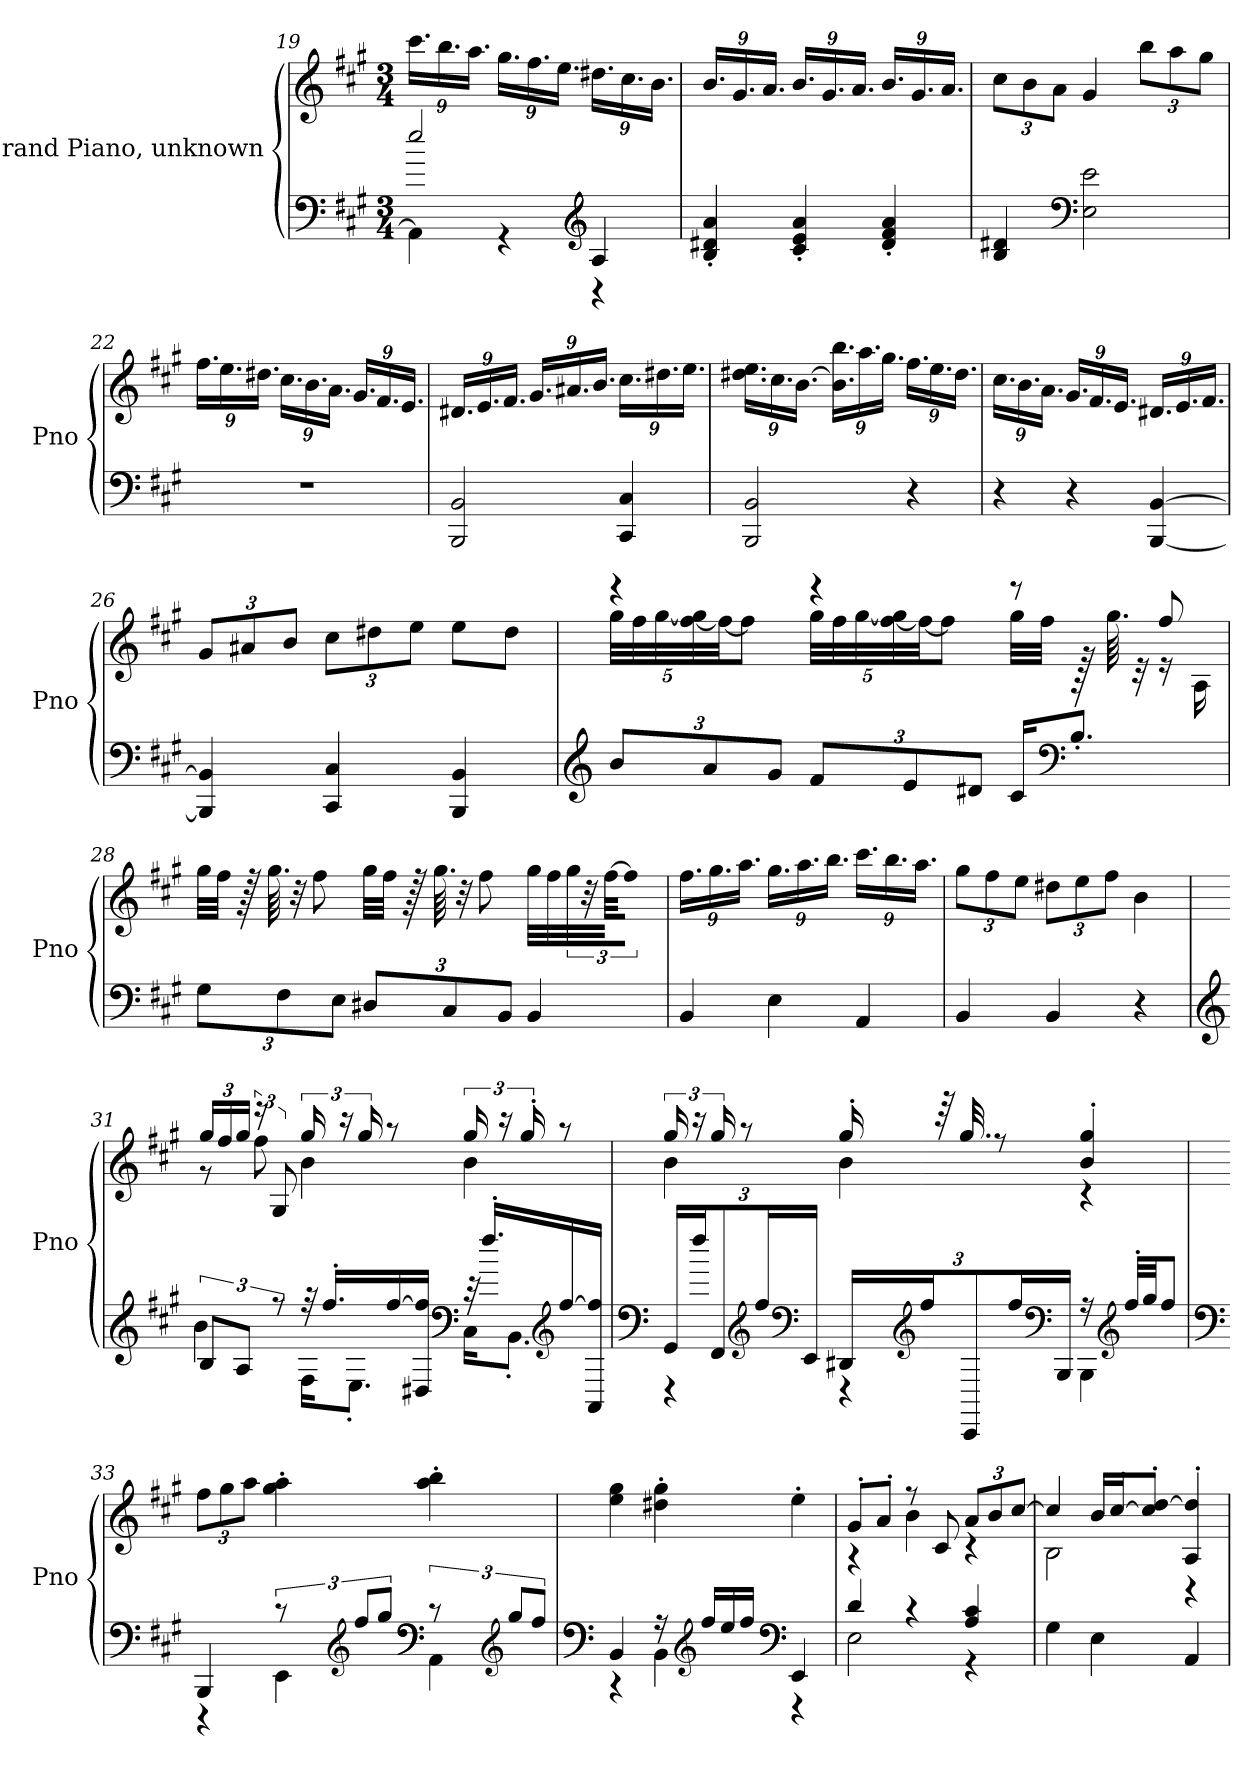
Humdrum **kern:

**kern	**kern
*part1	*part1
*staff2	*staff1
*I"Grand Piano, unknown	*
*I'Pno	*
!!LO:LB:g=z
*clefF4	*clefG2
*k[f#c#g#]	*k[f#c#g#]
*M3/4	*M3/4
=19	=19
*^	*
*	*	*Xbrackettup
2ee/	4AA\]	18.ccc#\LL
.	.	18.bb\
.	.	18.aa\JJ
.	4r	18.gg#\LL
.	.	18.ff#\
.	.	18.ee\JJ
*clefG2	*	*
4A/	4r	18.dd#X\LL
.	.	18.cc#\
.	.	18.b\JJ
*v	*v	*
=20	=20
4B/' 4d#X/' 4a/'	18.b/LL
.	18.g#/
.	18.a/JJ
4c#/' 4e/' 4a/'	18.b/LL
.	18.g#/
.	18.a/JJ
4d#/' 4f#/' 4a/'	18.b/LL
.	18.g#/
.	18.a/JJ
=21	=21
4B/ 4d#X/	12cc#\L
.	12b\
.	12a\J
*clefF4	*
2E\ 2e\	4g#/
.	12bb\L
.	12aa\
.	12gg#\J
!!LO:PB:g=z
=22	=22
2.r	18.ff#\LL
.	18.ee\
.	18.dd#X\JJ
.	18.cc#\LL
.	18.b\
.	18.a\JJ
.	18.g#/LL
.	18.f#/
.	18.e/JJ
=23	=23
2BBB/ 2BB/	18.d#X/LL
.	18.e/
.	18.f#/JJ
.	18.g#/LL
.	18.a#X/
.	18.b/JJ
4CC#/ 4C#/	18.cc#\LL
.	18.dd#X\
.	18.ee\JJ
=24	=24
2BBB/ 2BB/	18.dd#X\ 18.ee\LL
.	18.cc#\
.	[18.b\JJ
.	18.b\] 18.bb\LL
.	18.aa\
.	18.gg#\JJ
4r	18.ff#\LL
.	18.ee\
.	18.dd#\JJ
!!LO:LB:g=z
=25	=25
4r	18.cc#\LL
.	18.b\
.	18.a\JJ
4r	18.g#/LL
.	18.f#/
.	18.e/JJ
[4BBB/ [4BB/	18.d#X/LL
.	18.e/
.	18.f#/JJ
=26	=26
4BBB/] 4BB/]	12g#/L
.	12a#X/
.	12b/J
4CC#/ 4C#/	12cc#\L
.	12dd#X\
.	12ee\J
4BBB/ 4BB/	8ee\L
.	8dd#\J
!!LO:LB:g=z
=27	=27
*clefG2	*
*Xbrackettup	*
*	*^
12b/L	4r	40gg#\LLL
.	.	40ff#\
.	.	[40gg#\
.	.	[40ff#\ 40gg#\]
12a/	.	.
.	.	40ff#\JJ_
.	.	8ff#\J]
12g#/J	.	.
12f#/L	4r	40gg#\LLL
.	.	40ff#\
.	.	[40gg#\
.	.	[40ff#\ 40gg#\]
12e/	.	.
.	.	40ff#\JJ_
.	.	8ff#\J]
12d#X/J	.	.
16c#/KL	8r	32gg#\LLL
.	.	32ff#\JJJ
*clefF4	*	*
8.B'/J	.	128r
.	.	64.gg#\
.	.	32r
.	8ff#/	16r
.	.	16A\
*	*v	*v
!!LO:LB:g=z
=28	=28
12G#\L	32gg#\LLL
.	32ff#\JJJ
.	128r
.	64.gg#\
12F#\	.
.	32r
.	8ff#\
12E\J	.
12D#X/L	32gg#\LLL
.	32ff#\JJJ
.	128r
.	64.gg#\
12C#/	.
.	32r
.	8ff#\
12BB/J	.
4BB/	32gg#\LLL
.	32ff#\
*	*brackettup
.	48gg#\JJJ
.	48r
.	[48ff#\KKL
.	8ff#\J]
=29	=29
*	*Xbrackettup
4BB/	18.ff#\LL
.	18.gg#\
.	18.aa\JJ
4E\	18.gg#\LL
.	18.aa\
.	18.bb\JJ
4AA/	18.ccc#\LL
.	18.bb\
.	18.aa\JJ
=30	=30
4BB/	12gg#\L
.	12ff#\
.	12ee\J
4BB/	12dd#X\L
.	12ee\
.	12ff#\J
4r	4b\
!!LO:LB:g=z
=31	=31
*clefG2	*
*brackettup	*
*^	*^
12B/L	4b\	24gg#/LL	8r
.	.	24ff#/	.
12A/J	.	24gg#/JJ	.
*	*	*brackettup	*
.	.	24r	8ff#\
12r	.	12G#/	.
32r	16F#\KL	24gg#/	4b\
16.ff#'/LL	.	.	.
.	.	24r	.
.	8.E'\J	.	.
.	.	24gg#/	.
[16ff#/	.	8r	.
16D#X/ 16ff#/]JJ	.	.	.
*clefF4	*	*	*
32r	16C#\KL	24gg#/	4b\
16.ff#'/LL	.	.	.
.	.	24r	.
.	8.BB'\J	.	.
.	.	24gg#'/	.
*clefG2	*	*	*
[16ff#/	.	8r	.
16AA/ 16ff#/]JJ	.	.	.
!!LO:PB:g=z	!!
=32	=32	=32	=32
*clefF4	*	*	*
*Xbrackettup	*	*	*
24GG#/LL	4r	24gg#/	4b\
24ff#/J	.	24r	.
12FF#/	.	24gg#/	.
.	.	8r	.
*clefG2	*	*	*
24ff#/L	.	.	.
*clefF4	*	*	*
24EE/JJ	.	.	.
24DD#X/LL	4r	16gg#'/	4b\
*clefG2	*	*	*
24ff#/J	.	.	.
.	.	64r	.
.	.	32.gg#/	.
12CC#/	.	.	.
.	.	8r	.
24ff#/L	.	.	.
*clefF4	*	*	*
24BBB/JJ	.	.	.
16r	4BBB\	4b/' 4gg#/'	4r
*clefG2	*	*	*
32ff#'/LLL	.	.	.
32gg#/JJ	.	.	.
8ff#/J	.	.	.
*	*	*v	*v
=33	=33	=33
*clefF4	*	*
*	*	*Xbrackettup
4BBB/	4r	12ff#\L
.	.	12gg#\
.	.	12aa\J
*brackettup	*	*
12r	4EE\	4gg#\' 4aa\'
*clefG2	*	*
12ff#/L	.	.
12gg#/J	.	.
*clefF4	*	*
12r	4AA\	4aa\' 4bb\'
*clefG2	*	*
12gg#/L	.	.
12ff#/J	.	.
!!LO:LB:g=z
=34	=34	=34
*clefF4	*	*
4BB/	4r	4ee\ 4gg#\
16r	4BB\	4dd#X\' 4gg#\'
*clefG2	*	*
16ff#/LL	.	.
16ee/	.	.
16ff#/JJ	.	.
*clefF4	*	*
4EE/	4r	4ee'\
=35	=35	=35
*	*	*^
4d/	2E\	8g#'/L	4r
.	.	8a'/J	.
4r	.	8r	4b\
.	.	8c#/	.
4A/ 4c#/	4r	12a/L	4r
.	.	12b/	.
.	.	[12cc#/J	.
*v	*v	*	*
=36	=36	=36
4G#\	4cc#/]	2B\
4E\	16b/LL	.
.	[16cc#'/J	.
.	8cc#/]' [8dd/'J	.
4AA/	4A/' 4dd/]'	4r
*	*v	*v
=	=
*-	*-
